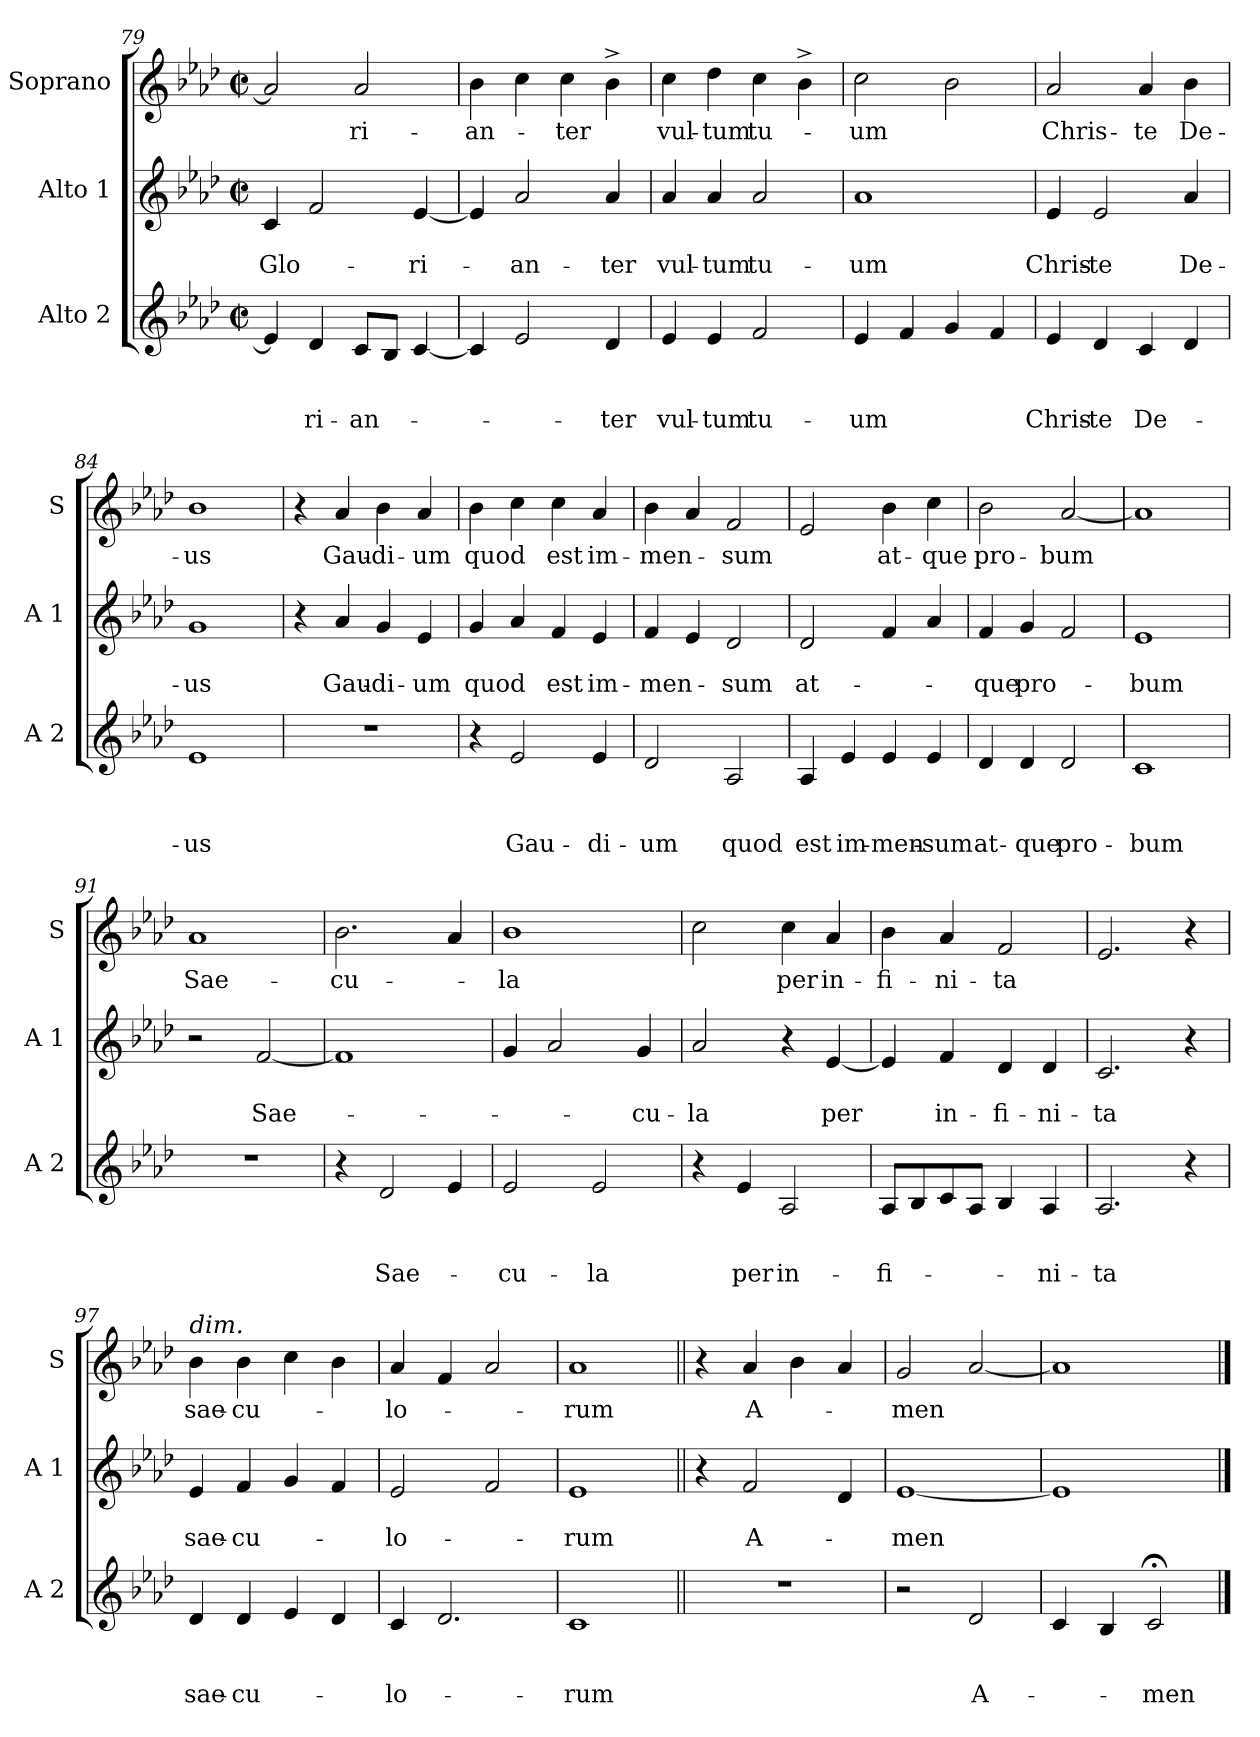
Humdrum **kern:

**kern	**text	**text	**text	**kern	**text	**text	**kern	**text
*part3	*part3	*part3	*part3	*part2	*part2	*part2	*part1	*part1
*staff3	*staff3	*staff3	*staff3	*staff2	*staff2	*staff2	*staff1	*staff1
*I"Alto 2	*	*	*	*I"Alto 1	*	*	*I"Soprano	*
*I'A 2	*	*	*	*I'A 1	*	*	*I'S	*
*clefG2	*	*	*	*clefG2	*	*	*clefG2	*
*k[b-e-a-d-]	*	*	*	*k[b-e-a-d-]	*	*	*k[b-e-a-d-]	*
*A-:	*	*	*	*A-:	*	*	*A-:	*
*M2/2	*	*	*	*M2/2	*	*	*M2/2	*
*met(c|)	*	*	*	*met(c|)	*	*	*met(c|)	*
=79	=79	=79	=79	=79	=79	=79	=79	=79
!	!	!	!	!	!	!LO:LY:b	!	!
4e-/]	.	.	.	4c/	.	Glo-	2a-/]	.
!	!	!	!LO:LY:b	!	!	!	!	!
4d-/	.	.	-ri-	2f/	.	.	.	.
!	!	!	!LO:LY:b	!	!	!	!	!LO:LY:b
8c/L	.	.	-an-	.	.	.	2a-/	-ri-
8B-/J	.	.	.	.	.	.	.	.
!	!	!	!	!	!	!LO:LY:b	!	!
[<4c/	.	.	.	[<4e-/	.	-ri-	.	.
=80	=80	=80	=80	=80	=80	=80	=80	=80
!	!	!	!	!	!	!	!	!LO:LY:b
4c/]	.	.	.	4e-/]	.	.	4b-\	-an-
!	!	!	!	!	!	!LO:LY:b	!	!
2e-/	.	.	.	2a-/	.	-an-	4cc\	.
!	!	!	!	!	!	!	!	!LO:LY:b
.	.	.	.	.	.	.	4cc\	-ter
!	!	!	!LO:LY:b	!	!	!LO:LY:b	!	!
4d-/	.	.	-ter	4a-/	.	-ter	4b-^>\	.
=81	=81	=81	=81	=81	=81	=81	=81	=81
!	!	!	!LO:LY:b	!	!	!LO:LY:b	!	!LO:LY:b
4e-/	.	.	vul-	4a-/	.	vul-	4cc\	vul-
!	!	!	!LO:LY:b:rj	!	!	!LO:LY:b:rj	!	!LO:LY:b:rj
4e-/	.	.	-tum	4a-/	.	-tum	4dd-\	-tum
!	!	!	!LO:LY:b	!	!	!LO:LY:b	!	!LO:LY:b
2f/	.	.	tu-	2a-/	.	tu-	4cc\	tu-
.	.	.	.	.	.	.	4b-^>\	.
=82	=82	=82	=82	=82	=82	=82	=82	=82
!	!	!	!LO:LY:b	!	!	!LO:LY:b	!	!LO:LY:b
4e-/	.	.	-um	1a-	.	-um	2cc\	-um
4f/	.	.	.	.	.	.	.	.
4g/	.	.	.	.	.	.	2b-\	.
4f/	.	.	.	.	.	.	.	.
=83	=83	=83	=83	=83	=83	=83	=83	=83
!	!	!	!LO:LY:b	!	!	!LO:LY:b	!	!LO:LY:b
4e-/	.	.	Chris-	4e-/	.	Chris-	2a-/	Chris-
!	!	!	!LO:LY:b:rj	!	!	!LO:LY:b:rj	!	!
4d-/	.	.	-te	2e-/	.	-te	.	.
!	!	!	!LO:LY:b	!	!	!	!	!LO:LY:b
4c/	.	.	De-	.	.	.	4a-/	-te
!	!	!	!	!	!	!LO:LY:b	!	!LO:LY:b
4d-/	.	.	.	4a-/	.	De-	4b-\	De-
=84	=84	=84	=84	=84	=84	=84	=84	=84
!	!	!	!LO:LY:b	!	!	!LO:LY:b	!	!LO:LY:b
1e-	.	.	-us	1g	.	-us	1b-	-us
!!LO:PB:g=z
=85	=85	=85	=85	=85	=85	=85	=85	=85
1r	.	.	.	4r	.	.	4r	.
!	!	!	!	!	!	!LO:LY:b	!	!LO:LY:b
.	.	.	.	4a-/	.	Gau-	4a-/	Gau-
!	!	!	!	!	!	!LO:LY:b	!	!LO:LY:b
.	.	.	.	4g/	.	-di-	4b-\	-di-
!	!	!	!	!	!	!LO:LY:b	!	!LO:LY:b
.	.	.	.	4e-/	.	-um	4a-/	-um
=86	=86	=86	=86	=86	=86	=86	=86	=86
!	!	!	!	!	!	!LO:LY:b	!	!LO:LY:b
4r	.	.	.	4g/	.	quod	4b-\	quod
!	!	!	!LO:LY:b	!	!	!	!	!
2e-/	.	.	Gau-	4a-/	.	.	4cc\	.
!	!	!	!	!	!	!LO:LY:b	!	!LO:LY:b
.	.	.	.	4f/	.	est	4cc\	est
!	!	!	!LO:LY:b	!	!	!LO:LY:b	!	!LO:LY:b
4e-/	.	.	-di-	4e-/	.	im-	4a-/	im-
=87	=87	=87	=87	=87	=87	=87	=87	=87
!	!	!	!LO:LY:b	!	!	!LO:LY:b	!	!LO:LY:b
2d-/	.	.	-um	4f/	.	-men-	4b-\	-men-
.	.	.	.	4e-/	.	.	4a-/	.
!	!	!	!LO:LY:b	!	!	!LO:LY:b	!	!LO:LY:b
2A-/	.	.	quod	2d-/	.	-sum	2f/	-sum
=88	=88	=88	=88	=88	=88	=88	=88	=88
!	!	!	!LO:LY:b	!	!	!LO:LY:b	!	!
4A-/	.	.	est	2d-/	.	at-	2e-/	.
!	!	!	!LO:LY:b	!	!	!	!	!
4e-/	.	.	im-	.	.	.	.	.
!	!	!	!LO:LY:b	!	!	!	!	!LO:LY:b
4e-/	.	.	-men-	4f/	.	.	4b-\	at-
!	!	!	!LO:LY:b:rj	!	!	!	!	!LO:LY:b
4e-/	.	.	-sum	4a-/	.	.	4cc\	-que
=89	=89	=89	=89	=89	=89	=89	=89	=89
!	!	!	!LO:LY:b	!	!	!LO:LY:b	!	!LO:LY:b
4d-/	.	.	at-	4f/	.	-que	2b-\	pro-
!	!	!	!LO:LY:b	!	!	!LO:LY:b	!	!
4d-/	.	.	-que	4g/	.	pro-	.	.
!	!	!	!LO:LY:b	!	!	!	!	!LO:LY:b
2d-/	.	.	pro-	2f/	.	.	[<2a-/	-bum
=90	=90	=90	=90	=90	=90	=90	=90	=90
!	!	!	!LO:LY:b	!	!	!LO:LY:b	!	!
1c	.	.	-bum	1e-	.	-bum	1a-]	.
!!LO:LB:g=z
=91	=91	=91	=91	=91	=91	=91	=91	=91
!	!	!	!	!	!	!	!	!LO:LY:b
1r	.	.	.	2r	.	.	1a-	Sae-
!	!	!	!	!	!	!LO:LY:b	!	!
.	.	.	.	[<2f/	.	Sae-	.	.
=92	=92	=92	=92	=92	=92	=92	=92	=92
!	!	!	!	!	!	!	!	!LO:LY:b
4r	.	.	.	1f]	.	.	2.b-\	-cu-
!	!	!	!LO:LY:b	!	!	!	!	!
2d-/	.	.	Sae-	.	.	.	.	.
4e-/	.	.	.	.	.	.	4a-/	.
=93	=93	=93	=93	=93	=93	=93	=93	=93
!	!	!	!LO:LY:b	!	!	!	!	!LO:LY:b
2e-/	.	.	-cu-	4g/	.	.	1b-	-la
.	.	.	.	2a-/	.	.	.	.
!	!	!	!LO:LY:b	!	!	!	!	!
2e-/	.	.	-la	.	.	.	.	.
!	!	!	!	!	!	!LO:LY:b	!	!
.	.	.	.	4g/	.	-cu-	.	.
=94	=94	=94	=94	=94	=94	=94	=94	=94
!	!	!	!	!	!	!LO:LY:b	!	!
4r	.	.	.	2a-/	.	-la	2cc\	.
!	!	!	!LO:LY:b	!	!	!	!	!
4e-/	.	.	per	.	.	.	.	.
!	!	!	!LO:LY:b	!	!	!	!	!LO:LY:b
2A-/	.	.	in-	4r	.	.	4cc\	per
!	!	!	!	!	!	!LO:LY:b	!	!LO:LY:b
.	.	.	.	[<4e-/	.	per	4a-/	in-
=95	=95	=95	=95	=95	=95	=95	=95	=95
!	!	!	!LO:LY:b	!	!	!	!	!LO:LY:b
8A-/L	.	.	-fi-	4e-/]	.	.	4b-\	-fi-
8B-/	.	.	.	.	.	.	.	.
!	!	!	!	!	!	!LO:LY:b	!	!LO:LY:b
8c/	.	.	.	4f/	.	in-	4a-/	-ni-
8A-/J	.	.	.	.	.	.	.	.
!	!	!	!	!	!	!LO:LY:b	!	!LO:LY:b
4B-/	.	.	.	4d-/	.	-fi-	2f/	-ta
!	!	!	!LO:LY:b	!	!	!LO:LY:b	!	!
4A-/	.	.	-ni-	4d-/	.	-ni-	.	.
!!LO:LB:g=z
=96	=96	=96	=96	=96	=96	=96	=96	=96
!	!	!	!LO:LY:b	!	!	!LO:LY:b	!	!
2.A-/	.	.	-ta	2.c/	.	-ta	2.e-/	.
4r	.	.	.	4r	.	.	4r	.
=97	=97	=97	=97	=97	=97	=97	=97	=97
!	!	!	!	!	!	!	!LO:TX:a:i:t=dim.	!
!	!	!	!LO:LY:b	!	!	!LO:LY:b	!	!LO:LY:b
4d-/	.	.	sae-	4e-/	.	sae-	4b-\	sae-
!	!	!	!LO:LY:b	!	!	!LO:LY:b	!	!LO:LY:b
4d-/	.	.	-cu-	4f/	.	-cu-	4b-\	-cu-
4e-/	.	.	.	4g/	.	.	4cc\	.
4d-/	.	.	.	4f/	.	.	4b-\	.
=98	=98	=98	=98	=98	=98	=98	=98	=98
!	!	!	!LO:LY:b	!	!	!LO:LY:b	!	!LO:LY:b
4c/	.	.	-lo-	2e-/	.	-lo-	4a-/	-lo-
2.d-/	.	.	.	.	.	.	4f/	.
.	.	.	.	2f/	.	.	2a-/	.
=99	=99	=99	=99	=99	=99	=99	=99	=99
!	!	!	!LO:LY:b	!	!	!LO:LY:b	!	!LO:LY:b
1c	.	.	-rum	1e-	.	-rum	1a-	-rum
=100||	=100||	=100||	=100||	=100||	=100||	=100||	=100||	=100||
1r	.	.	.	4r	.	.	4r	.
!	!	!	!	!	!	!LO:LY:b	!	!LO:LY:b
.	.	.	.	2f/	.	A-	4a-/	A-
.	.	.	.	.	.	.	4b-\	.
.	.	.	.	4d-/	.	.	4a-/	.
=101	=101	=101	=101	=101	=101	=101	=101	=101
!	!	!	!	!	!	!LO:LY:b	!	!LO:LY:b
2r	.	.	.	[<1e-	.	-men	2g/	-men
!	!	!	!LO:LY:b	!	!	!	!	!
2d-/	.	.	A-	.	.	.	[<2a-/	.
=102	=102	=102	=102	=102	=102	=102	=102	=102
4c/	.	.	.	1e-]	.	.	1a-]	.
4B-/	.	.	.	.	.	.	.	.
!	!	!	!LO:LY:b	!	!	!	!	!
2c;/	.	.	-men	.	.	.	.	.
==	==	==	==	==	==	==	==	==
*-	*-	*-	*-	*-	*-	*-	*-	*-
